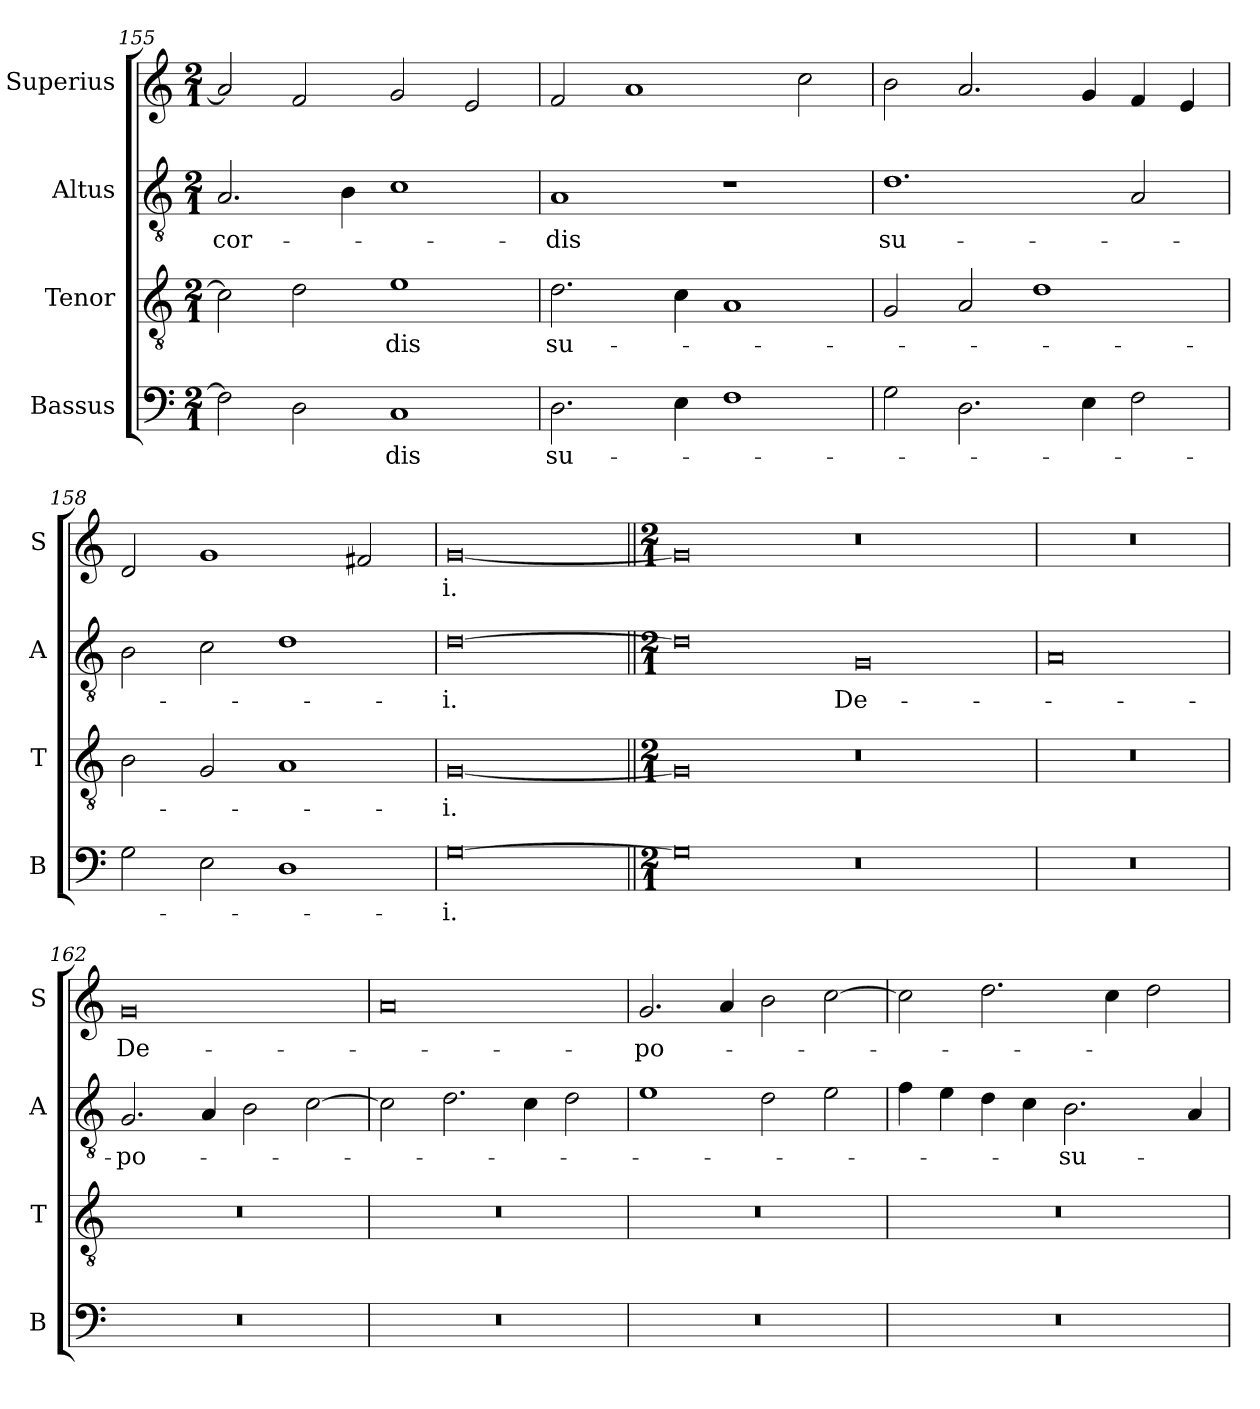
**kern	**text	**kern	**text	**kern	**text	**kern	**text
*part4	*part4	*part3	*part3	*part2	*part2	*part1	*part1
*staff4	*staff4	*staff3	*staff3	*staff2	*staff2	*staff1	*staff1
*I"Bassus	*	*I"Tenor	*	*I"Altus	*	*I"Superius	*
*I'B	*	*I'T	*	*I'A	*	*I'S	*
*clefF4	*	*clefGv2	*	*clefGv2	*	*clefG2	*
*k[]	*	*k[]	*	*k[]	*	*k[]	*
*M2/1	*	*M2/1	*	*M2/1	*	*M2/1	*
=155	=155	=155	=155	=155	=155	=155	=155
!	!	!	!	!	!LO:LY:i	!	!
2F]	.	2c]	.	2.A	cor-	2a]	.
2D	.	2d	.	.	.	2f	.
.	.	.	.	4B	.	.	.
1C	-dis	1e	-dis	1c	.	2g	.
.	.	.	.	.	.	2e	.
=156	=156	=156	=156	=156	=156	=156	=156
!	!	!	!	!	!LO:LY:i	!	!
2.D	su-	2.d	su-	1A	-dis	2f	.
.	.	.	.	.	.	1a	.
4E	.	4c	.	.	.	.	.
1F	.	1A	.	1r	.	.	.
.	.	.	.	.	.	2cc	.
=157	=157	=157	=157	=157	=157	=157	=157
2G	.	2G	.	1.d	su-	2b	.
2.D	.	2A	.	.	.	2.a	.
.	.	1d	.	.	.	.	.
4E	.	.	.	.	.	4g	.
2F	.	.	.	2A	.	4f	.
.	.	.	.	.	.	4e	.
=158	=158	=158	=158	=158	=158	=158	=158
2G	.	2B	.	2B	.	2d	.
2E	.	2G	.	2c	.	1g	.
1D	.	1A	.	1d	.	.	.
.	.	.	.	.	.	2f#X	.
=159	=159	=159	=159	=159	=159	=159	=159
[0G	-i.	[0G	-i.	[0d	-i.	[0g	-i.
=160||	=160||	=160||	=160||	=160||	=160||	=160||	=160||
*M2/1	*	*M2/1	*	*M2/1	*	*M2/1	*
0G]	.	0G]	.	0d]	.	0g]	.
0r	.	0r	.	0G	De-	0r	.
=161	=161	=161	=161	=161	=161	=161	=161
0r	.	0r	.	0A	.	0r	.
=162	=162	=162	=162	=162	=162	=162	=162
0r	.	0r	.	2.G	-po-	0g	De-
.	.	.	.	4A	.	.	.
.	.	.	.	2B	.	.	.
.	.	.	.	[2c	.	.	.
=163	=163	=163	=163	=163	=163	=163	=163
0r	.	0r	.	2c]	.	0a	.
.	.	.	.	2.d	.	.	.
.	.	.	.	4c	.	.	.
.	.	.	.	2d	.	.	.
=164	=164	=164	=164	=164	=164	=164	=164
0r	.	0r	.	1e	.	2.g	-po-
.	.	.	.	.	.	4a	.
.	.	.	.	2d	.	2b	.
.	.	.	.	2e	.	[2cc	.
=165	=165	=165	=165	=165	=165	=165	=165
0r	.	0r	.	4f	.	2cc]	.
.	.	.	.	4e	.	.	.
.	.	.	.	4d	.	2.dd	.
.	.	.	.	4c	.	.	.
.	.	.	.	2.B	-su-	.	.
.	.	.	.	.	.	4cc	.
.	.	.	.	.	.	2dd	.
.	.	.	.	4A	.	.	.
=	=	=	=	=	=	=	=
*-	*-	*-	*-	*-	*-	*-	*-
